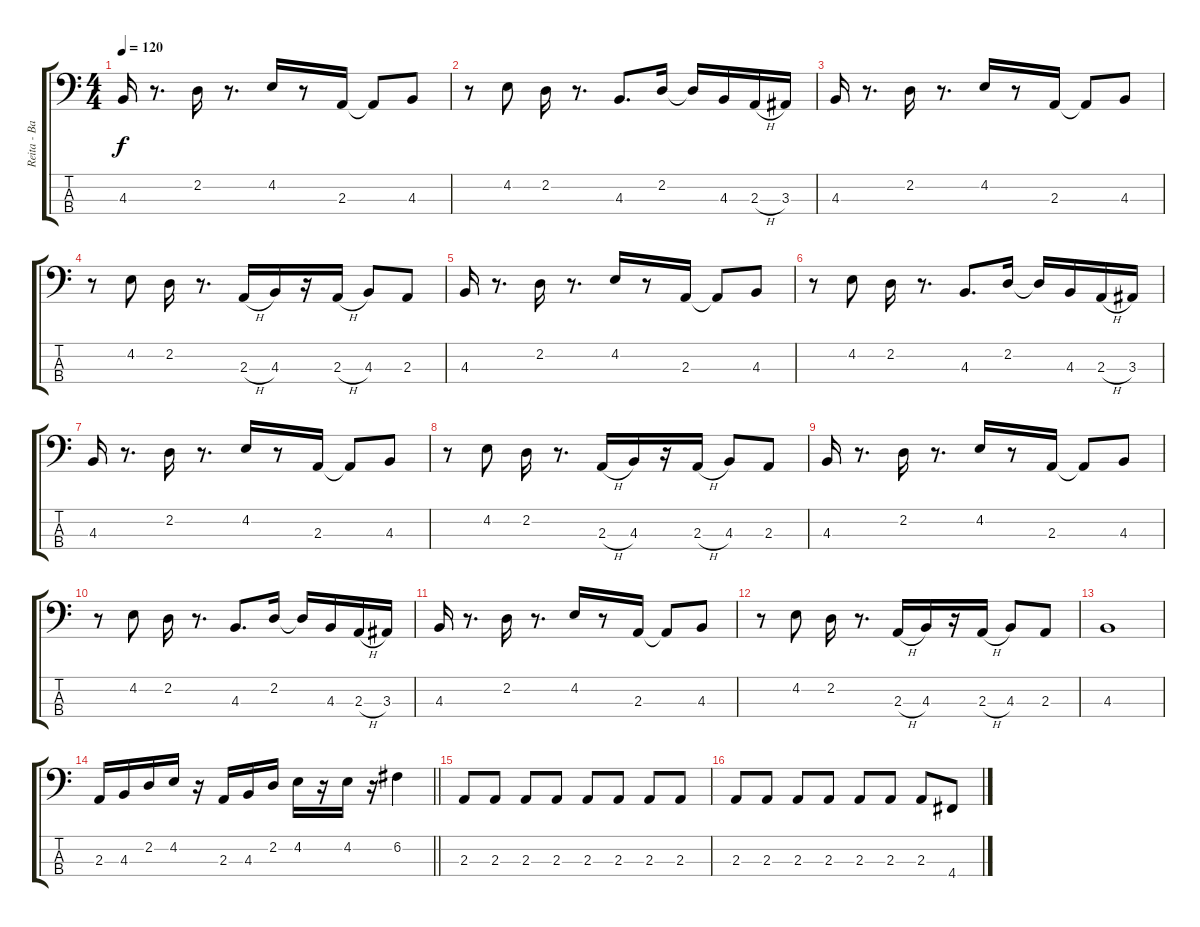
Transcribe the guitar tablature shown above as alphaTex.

\track ("Reita - Bass" "Reita - Ba") {instrument electricbasspick}
\staff {score tabs}
\tuning (F2 C2 G1 D1) {hide}
\ts (4 4)
\tempo 120
\clef f4
\ks c
4.3.16{dy f} r.8{d} 2.2.16 r.8{d} 4.2.16 r.8 2.3.16 2.3{t}.8 4.3.8 |
r.8 4.2.8 2.2.16 r.8{d} 4.3.8{d} 2.2.16 2.2{t}.16 4.3.16 2.3{h}.16 3.3.16 |
4.3.16 r.8{d} 2.2.16 r.8{d} 4.2.16 r.8 2.3.16 2.3{t}.8 4.3.8 |
r.8 4.2.8 2.2.16 r.8{d} 2.3{h}.16 4.3.16 r.16 2.3{h}.16 4.3.8 2.3.8 |
4.3.16 r.8{d} 2.2.16 r.8{d} 4.2.16 r.8 2.3.16 2.3{t}.8 4.3.8 |
r.8 4.2.8 2.2.16 r.8{d} 4.3.8{d} 2.2.16 2.2{t}.16 4.3.16 2.3{h}.16 3.3.16 |
4.3.16 r.8{d} 2.2.16 r.8{d} 4.2.16 r.8 2.3.16 2.3{t}.8 4.3.8 |
r.8 4.2.8 2.2.16 r.8{d} 2.3{h}.16 4.3.16 r.16 2.3{h}.16 4.3.8 2.3.8 |
4.3.16 r.8{d} 2.2.16 r.8{d} 4.2.16 r.8 2.3.16 2.3{t}.8 4.3.8 |
r.8 4.2.8 2.2.16 r.8{d} 4.3.8{d} 2.2.16 2.2{t}.16 4.3.16 2.3{h}.16 3.3.16 |
4.3.16 r.8{d} 2.2.16 r.8{d} 4.2.16 r.8 2.3.16 2.3{t}.8 4.3.8 |
r.8 4.2.8 2.2.16 r.8{d} 2.3{h}.16 4.3.16 r.16 2.3{h}.16 4.3.8 2.3.8 |
4.3.1 |
\barLineRight lightlight
2.3.16 4.3.16 2.2.16 4.2.16 r.16 2.3.16 4.3.16 2.2.16 4.2.16 r.16 4.2.16 r.16 6.2.4 |
2.3.8 2.3.8 2.3.8 2.3.8 2.3.8 2.3.8 2.3.8 2.3.8 |
2.3.8 2.3.8 2.3.8 2.3.8 2.3.8 2.3.8 2.3.8 4.4.8
